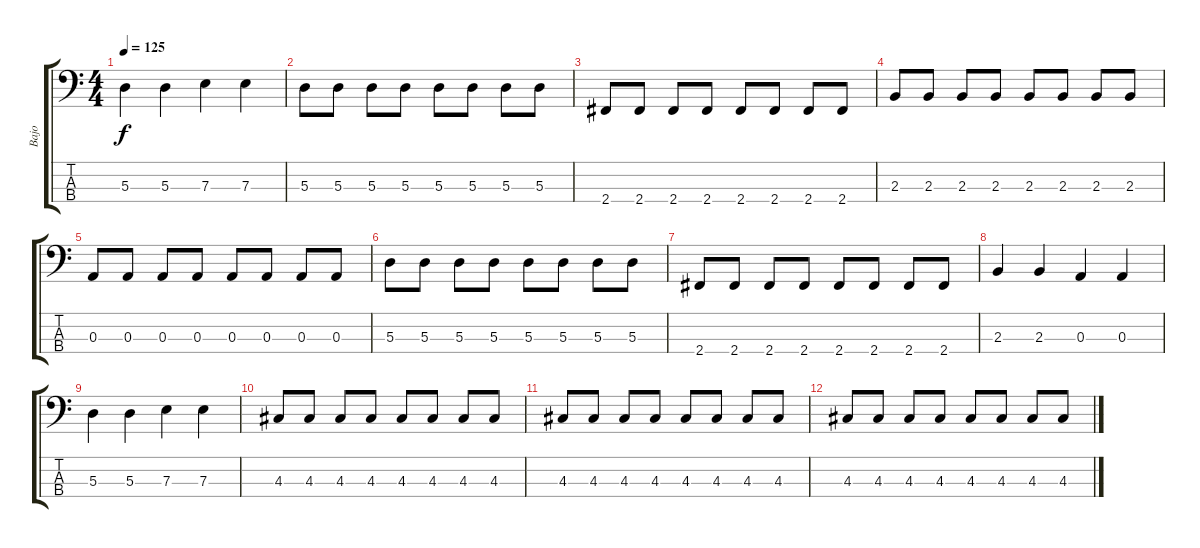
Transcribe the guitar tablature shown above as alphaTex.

\track ("Bajo" "Bajo") {instrument electricbassfinger}
\staff {score tabs}
\tuning (G2 D2 A1 E1) {hide}
\ts (4 4)
\tempo 125
\clef f4
\ks c
5.3.4{dy f} 5.3.4 7.3.4 7.3.4 |
5.3.8 5.3.8 5.3.8 5.3.8 5.3.8 5.3.8 5.3.8 5.3.8 |
2.4.8 2.4.8 2.4.8 2.4.8 2.4.8 2.4.8 2.4.8 2.4.8 |
2.3.8 2.3.8 2.3.8 2.3.8 2.3.8 2.3.8 2.3.8 2.3.8 |
0.3.8 0.3.8 0.3.8 0.3.8 0.3.8 0.3.8 0.3.8 0.3.8 |
5.3.8 5.3.8 5.3.8 5.3.8 5.3.8 5.3.8 5.3.8 5.3.8 |
2.4.8 2.4.8 2.4.8 2.4.8 2.4.8 2.4.8 2.4.8 2.4.8 |
2.3.4 2.3.4 0.3.4 0.3.4 |
5.3.4 5.3.4 7.3.4 7.3.4 |
4.3.8 4.3.8 4.3.8 4.3.8 4.3.8 4.3.8 4.3.8 4.3.8 |
4.3.8 4.3.8 4.3.8 4.3.8 4.3.8 4.3.8 4.3.8 4.3.8 |
4.3.8 4.3.8 4.3.8 4.3.8 4.3.8 4.3.8 4.3.8 4.3.8
